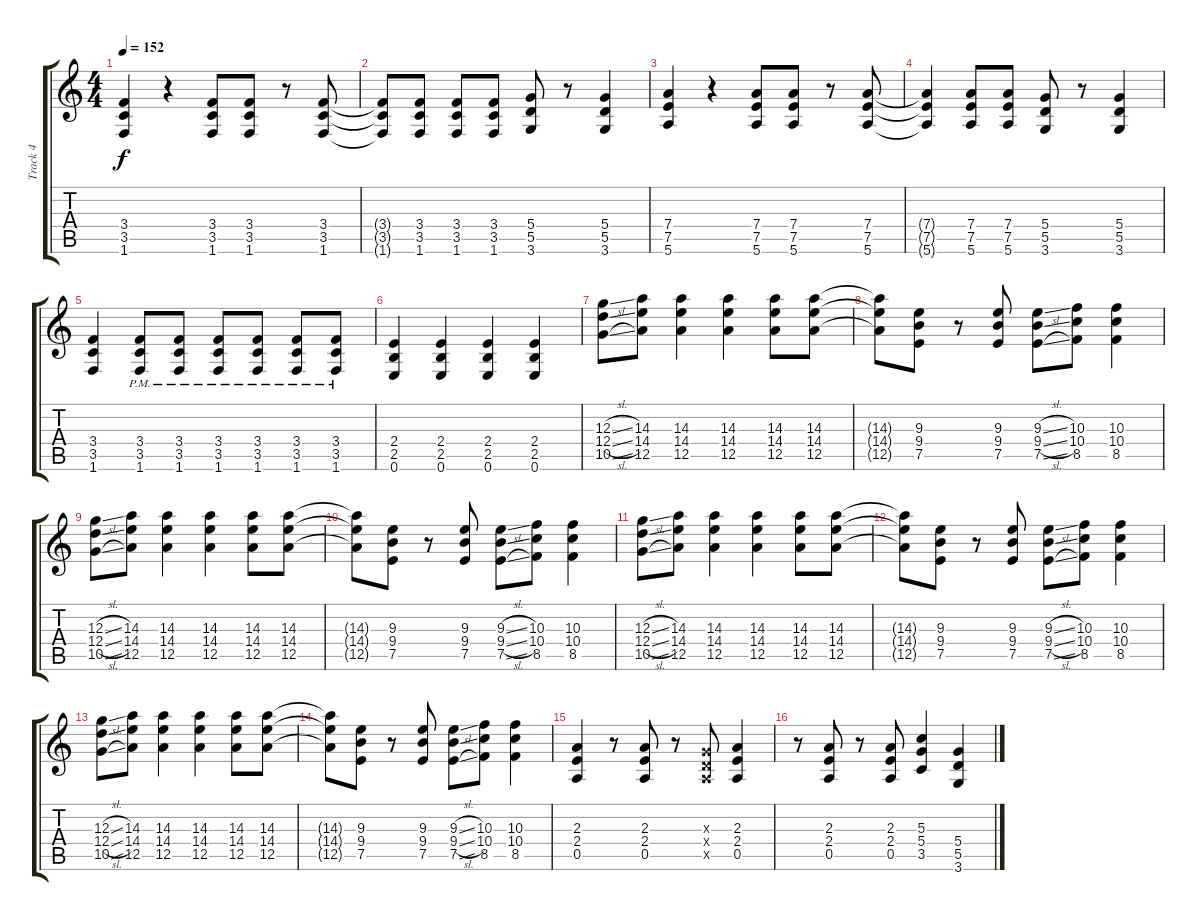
\track ("Track 4" "Track 4") {instrument overdrivenguitar}
\staff {score tabs}
\tuning (E4 B3 G3 D3 A2 E2) {hide}
\ts (4 4)
\tempo 152
\clef g2
\ks c
(3.4 3.5 1.6).4{dy f} r.4 (3.4 3.5 1.6).8 (3.4 3.5 1.6).8 r.8 (3.4 3.5 1.6).8 |
(3.4{t} 3.5{t} 1.6{t}).8 (3.4 3.5 1.6).8 (3.4 3.5 1.6).8 (3.4 3.5 1.6).8 (5.4 5.5 3.6).8 r.8 (5.4 5.5 3.6).4 |
(7.4 7.5 5.6).4 r.4 (7.4 7.5 5.6).8 (7.4 7.5 5.6).8 r.8 (7.4 7.5 5.6).8 |
(7.4{t} 7.5{t} 5.6{t}).4 (7.4 7.5 5.6).8 (7.4 7.5 5.6).8 (5.4 5.5 3.6).8 r.8 (5.4 5.5 3.6).4 |
(3.4 3.5 1.6).4 (3.4{pm} 3.5{pm} 1.6{pm}).8 (3.4{pm} 3.5{pm} 1.6{pm}).8 (3.4{pm} 3.5{pm} 1.6{pm}).8 (3.4{pm} 3.5{pm} 1.6{pm}).8 (3.4{pm} 3.5{pm} 1.6{pm}).8 (3.4{pm} 3.5{pm} 1.6{pm}).8 |
(2.4 2.5 0.6).4 (2.4 2.5 0.6).4 (2.4 2.5 0.6).4 (2.4 2.5 0.6).4 |
(12.3{sl} 12.4{sl} 10.5{sl}).8 (14.3 14.4 12.5).8 (14.3 14.4 12.5).4 (14.3 14.4 12.5).4 (14.3 14.4 12.5).8 (14.3 14.4 12.5).8 |
(14.3{t} 14.4{t} 12.5{t}).8 (9.3 9.4 7.5).8 r.8 (9.3 9.4 7.5).8 (9.3{sl} 9.4{sl} 7.5{sl}).8 (10.3 10.4 8.5).8 (10.3 10.4 8.5).4 |
(12.3{sl} 12.4{sl} 10.5{sl}).8 (14.3 14.4 12.5).8 (14.3 14.4 12.5).4 (14.3 14.4 12.5).4 (14.3 14.4 12.5).8 (14.3 14.4 12.5).8 |
(14.3{t} 14.4{t} 12.5{t}).8 (9.3 9.4 7.5).8 r.8 (9.3 9.4 7.5).8 (9.3{sl} 9.4{sl} 7.5{sl}).8 (10.3 10.4 8.5).8 (10.3 10.4 8.5).4 |
(12.3{sl} 12.4{sl} 10.5{sl}).8 (14.3 14.4 12.5).8 (14.3 14.4 12.5).4 (14.3 14.4 12.5).4 (14.3 14.4 12.5).8 (14.3 14.4 12.5).8 |
(14.3{t} 14.4{t} 12.5{t}).8 (9.3 9.4 7.5).8 r.8 (9.3 9.4 7.5).8 (9.3{sl} 9.4{sl} 7.5{sl}).8 (10.3 10.4 8.5).8 (10.3 10.4 8.5).4 |
(12.3{sl} 12.4{sl} 10.5{sl}).8 (14.3 14.4 12.5).8 (14.3 14.4 12.5).4 (14.3 14.4 12.5).4 (14.3 14.4 12.5).8 (14.3 14.4 12.5).8 |
(14.3{t} 14.4{t} 12.5{t}).8 (9.3 9.4 7.5).8 r.8 (9.3 9.4 7.5).8 (9.3{sl} 9.4{sl} 7.5{sl}).8 (10.3 10.4 8.5).8 (10.3 10.4 8.5).4 |
(2.3 2.4 0.5).4 r.8 (2.3 2.4 0.5).8 r.8 (0.3{x} 0.4{x} 0.5{x}).8 (2.3 2.4 0.5).4 |
r.8 (2.3 2.4 0.5).8 r.8 (2.3 2.4 0.5).8 (5.3 5.4 3.5).4 (5.4 5.5 3.6).4
